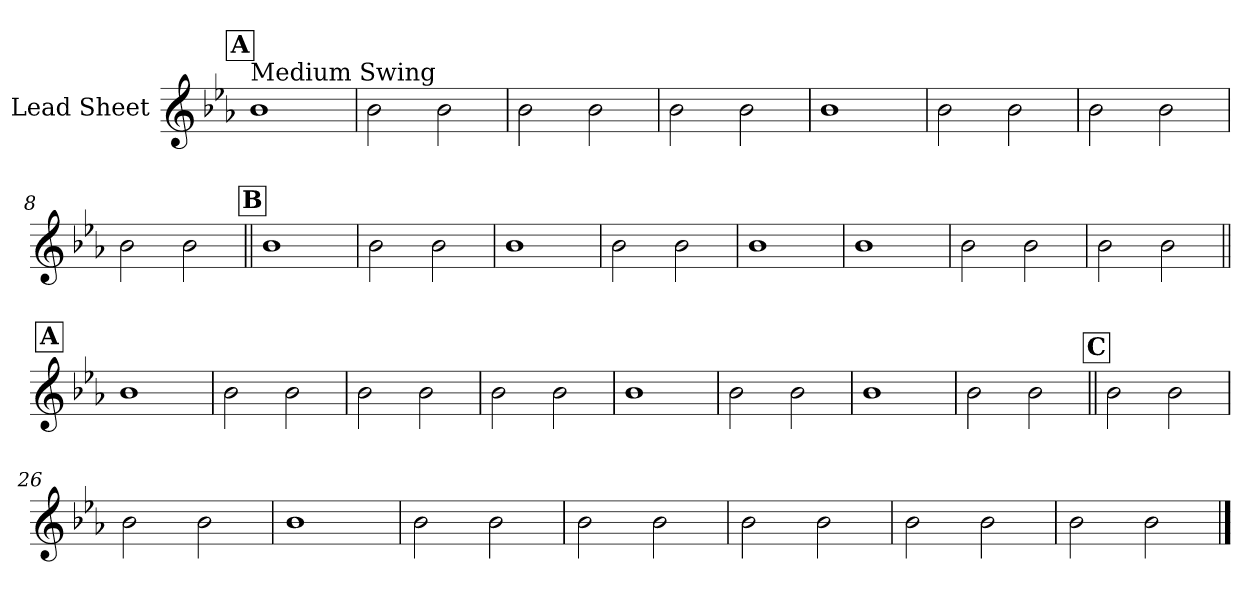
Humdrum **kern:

**kern
*part1
*staff1
*I"Lead Sheet
*clefG2
*k[b-e-a-]
*E-:
!!LO:REH:place=s1:a:fs=14:t=A
=1
!LO:TX:a:t=Medium Swing
1b-
=2
2b-\
2b-\
=3
2b-\
2b-\
=4
2b-\
2b-\
!!LO:LB:g=z
=5
1b-
=6
2b-\
2b-\
=7
2b-\
2b-\
=8
2b-\
2b-\
!!LO:LB:g=z
!!LO:REH:place=s1:a:fs=14:t=B
=9||
1b-
=10
2b-\
2b-\
=11
1b-
=12
2b-\
2b-\
!!LO:LB:g=z
=13
1b-
=14
1b-
=15
2b-\
2b-\
=16
2b-\
2b-\
!!LO:LB:g=z
!!LO:REH:place=s1:a:fs=14:t=A
=17||
1b-
=18
2b-\
2b-\
=19
2b-\
2b-\
=20
2b-\
2b-\
!!LO:LB:g=z
=21
1b-
=22
2b-\
2b-\
=23
1b-
=24
2b-\
2b-\
!!LO:LB:g=z
!!LO:REH:place=s1:a:fs=14:t=C
=25||
2b-\
2b-\
=26
2b-\
2b-\
=27
1b-
=28
2b-\
2b-\
!!LO:LB:g=z
=29
2b-\
2b-\
=30
2b-\
2b-\
=31
2b-\
2b-\
=32
2b-\
2b-\
==
*-
